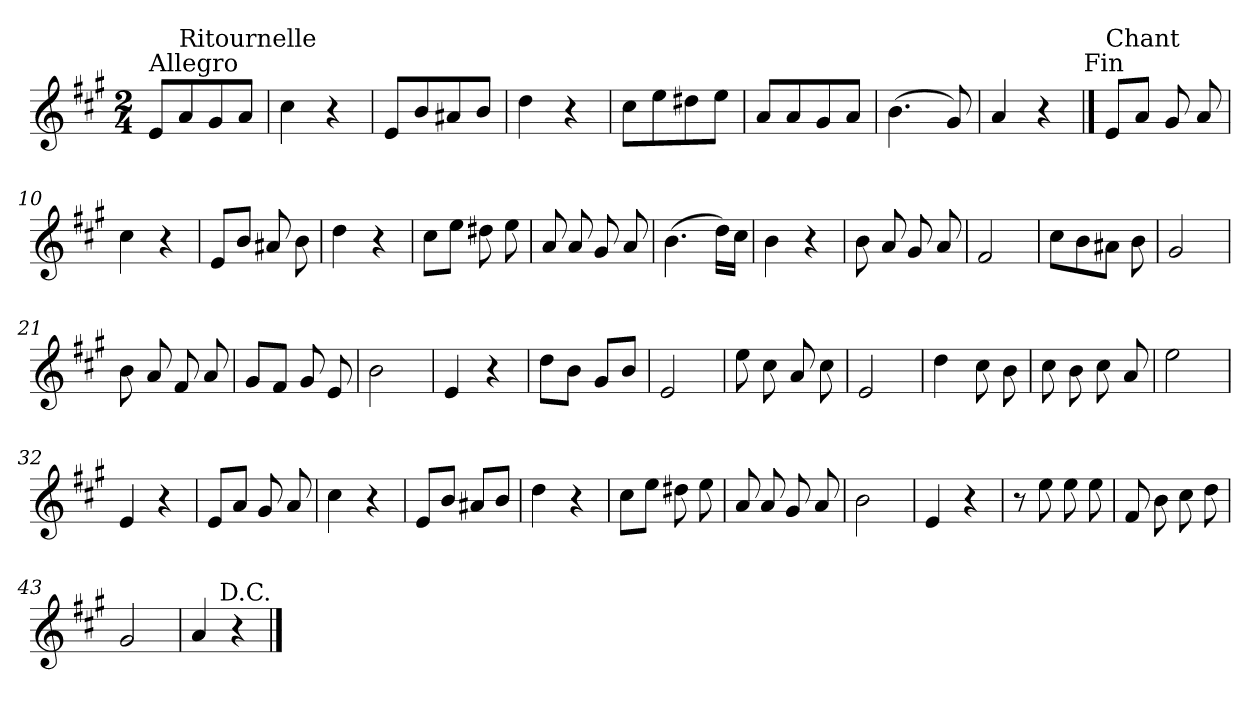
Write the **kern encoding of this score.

**kern
*part1
*staff1
*clefG2
*k[f#c#g#]
*A:
*M2/4
=1
!LO:TX:a:t=Allegro
8e/L
!LO:TX:a:t=Ritournelle
8a/
8g#/
8a/J
=2
4cc#\
4r
=3
8e/L
8b/
8a#X/
8b/J
=4
4dd\
4r
=5
8cc#\L
8ee\
8dd#X\
8ee\J
=6
8a/L
8a/
8g#/
8a/J
=7
(>4.b\
8g#/)
=8
4a/
4r
!LO:TX:a:t=Fin
==9
!LO:TX:a:t=Chant
8e/L
8a/J
8g#/
8a/
!!LO:LB:g=z
=10
4cc#\
4r
=11
8e/L
8b/J
8a#X/
8b\
=12
4dd\
4r
=13
8cc#\L
8ee\J
8dd#X\
8ee\
=14
8a/
8a/
8g#/
8a/
=15
(>4.b\
16dd\LL)
16cc#\JJ
=16
4b\
4r
=17
8b\
8a/
8g#/
8a/
=18
2f#/
!!LO:LB:g=z
=19
8cc#\L
8b\
8a#X\J
8b\
=20
2g#/
=21
8b\
8a/
8f#/
8a/
=22
8g#/L
8f#/J
8g#/
8e/
=23
2b\
=24
4e/
4r
=25
8dd\L
8b\J
8g#/L
8b/J
=26
2e/
=27
8ee\
8cc#\
8a/
8cc#\
=28
2e/
!!LO:LB:g=z
=29
4dd\
8cc#\
8b\
=30
8cc#\
8b\
8cc#\
8a/
=31
2ee\
=32
4e/
4r
=33
8e/L
8a/J
8g#/
8a/
=34
4cc#\
4r
=35
8e/L
8b/J
8a#X/L
8b/J
=36
4dd\
4r
=37
8cc#\L
8ee\J
8dd#X\
8ee\
=38
8a/
8a/
8g#/
8a/
!!LO:LB:g=z
=39
2b\
=40
4e/
4r
=41
8r
8ee\
8ee\
8ee\
=42
8f#/
8b\
8cc#\
8dd\
=43
2g#/
=44
4a/
4r
!LO:TX:a:t=D.C.
==
*-
